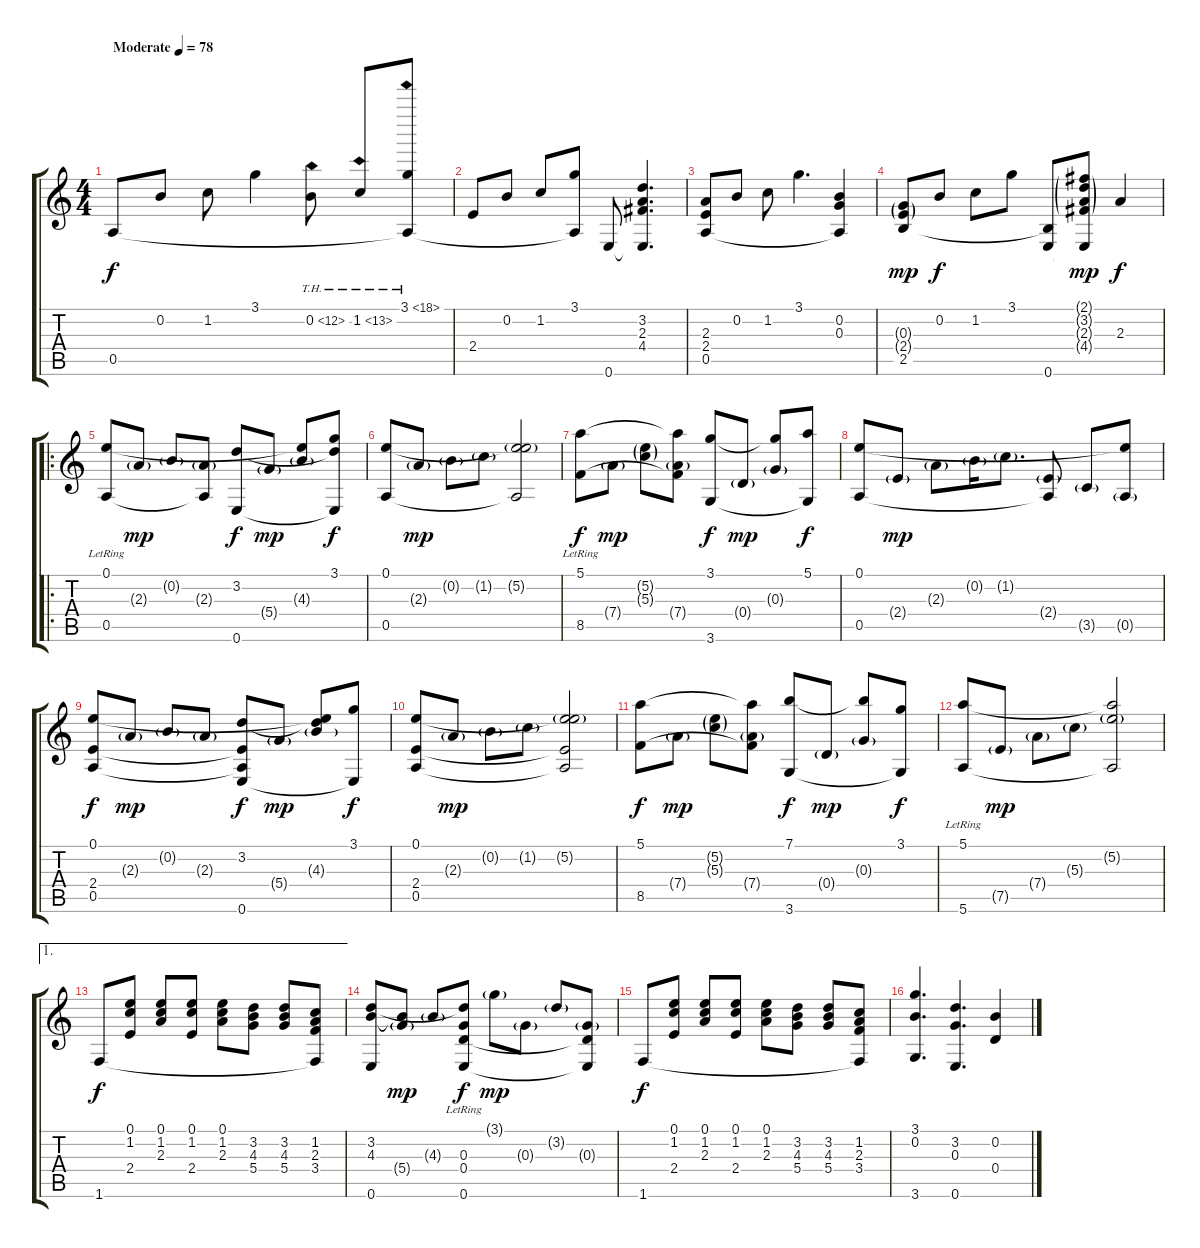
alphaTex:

\track "" {instrument acousticguitarsteel}
\staff {score tabs}
\tuning (E4 B3 G3 D3 A2 E2) {hide}
\ts (4 4)
\tempo (78 "Moderate")
\clef g2
\ks c
0.5.8{dy f instrument acousticguitarsteel} 0.2.8 1.2.8 3.1.4 0.2{th 12}.8 1.2{th 12}.8 (3.1{th 15} 0.5{t}).8 |
2.4.8 0.2.8 1.2.8 (3.1 0.5{t}).8 0.6.8 (3.2 2.3 4.4 0.6{t}).4{d} |
(2.3 2.4 0.5).8 0.2.8 1.2.8 3.1.4{d} (0.2 0.3 0.5{t}).4 |
(0.3{g} 2.4{g} 2.5).8{dy mp} 0.2.8{dy f} 1.2.8 3.1.8 (2.5{t} 0.6).8 (2.1{g} 3.2{g} 2.3{g} 4.4{g} 0.6{t}).8{dy mp} 2.3.4{dy f} |
\ro
(0.1 0.5{lr}).8 2.3{g}.8{dy mp} 0.2{g}.8 (2.3{g} 0.5{t}).8 (3.2 0.6).8{dy f} 5.4{g}.8{dy mp} (0.1{t} 4.3{g}).8 (3.1 3.2{t} 0.6{t}).8{dy f} |
(0.1 0.5).8 2.3{g}.8{dy mp} 0.2{g}.8 1.2{g}.8 (0.1{t} 5.2{g} 0.5{t}).2 |
(5.1{lr} 8.5{lr}).8{dy f} 7.4{g}.8{dy mp} (5.2{g} 5.3{g}).8 (5.1{t} 7.4{g} 8.5{t}).8 (3.1 3.6).8{dy f} 0.4{g}.8{dy mp} (3.1{t} 0.3{g}).8 (5.1 3.6{t}).8{dy f} |
(0.1 0.5).8 2.4{g}.8{dy mp} 2.3{g}.8 0.2{g}.16 1.2{g}.8{d} (2.4{g} 0.5{t}).8 3.5{g}.8 (0.1{t} 0.5{g}).8 |
(0.1 2.4 0.5).8{dy f} 2.3{g}.8{dy mp} 0.2{g}.8 2.3{g}.8 (3.2 2.4{t} 0.5{t} 0.6).8{dy f} 5.4{g}.8{dy mp} (0.1{t} 3.2{t} 4.3{g}).8 (3.1 0.6{t}).8{dy f} |
(0.1 2.4 0.5).8 2.3{g}.8{dy mp} 0.2{g}.8 1.2{g}.8 (0.1{t} 5.2{g} 2.4{t} 0.5{t}).2 |
(5.1 8.5).8{dy f} 7.4{g}.8{dy mp} (5.2{g} 5.3{g}).8 (5.1{t} 7.4{g} 8.5{t}).8 (7.1 3.6).8{dy f} 0.4{g}.8{dy mp} (7.1{t} 0.3{g}).8 (3.1 3.6{t}).8{dy f} |
(5.1{lr} 5.6).8 7.5{g}.8{dy mp} 7.4{g}.8 5.3{g}.8 (5.1{t} 5.2{g} 5.6{t}).2 |
\ae 1
1.6.8{dy f} (0.1 1.2 2.4).8 (0.1 1.2 2.3).8 (0.1 1.2 2.4).8 (0.1 1.2 2.3).8 (3.2 4.3 5.4).8 (3.2 4.3 5.4).8 (1.2 2.3 3.4 1.6{t}).8 |
(3.2 4.3 0.6).8 (4.3{t} 5.4{g}).8{dy mp} 4.3{g}.8 (3.2{t} 0.3{lr} 0.4{lr} 0.6{lr}).8{dy f} 3.1{g}.8{dy mp} 0.3{g}.8 3.2{g}.8 (0.3{g} 0.4{t} 0.6{t}).8 |
1.6.8{dy f} (0.1 1.2 2.4).8 (0.1 1.2 2.3).8 (0.1 1.2 2.4).8 (0.1 1.2 2.3).8 (3.2 4.3 5.4).8 (3.2 4.3 5.4).8 (1.2 2.3 3.4 1.6{t}).8 |
(3.1 0.2 3.6).4{d} (3.2 0.3 0.6).4{d} (0.2 0.4).4
